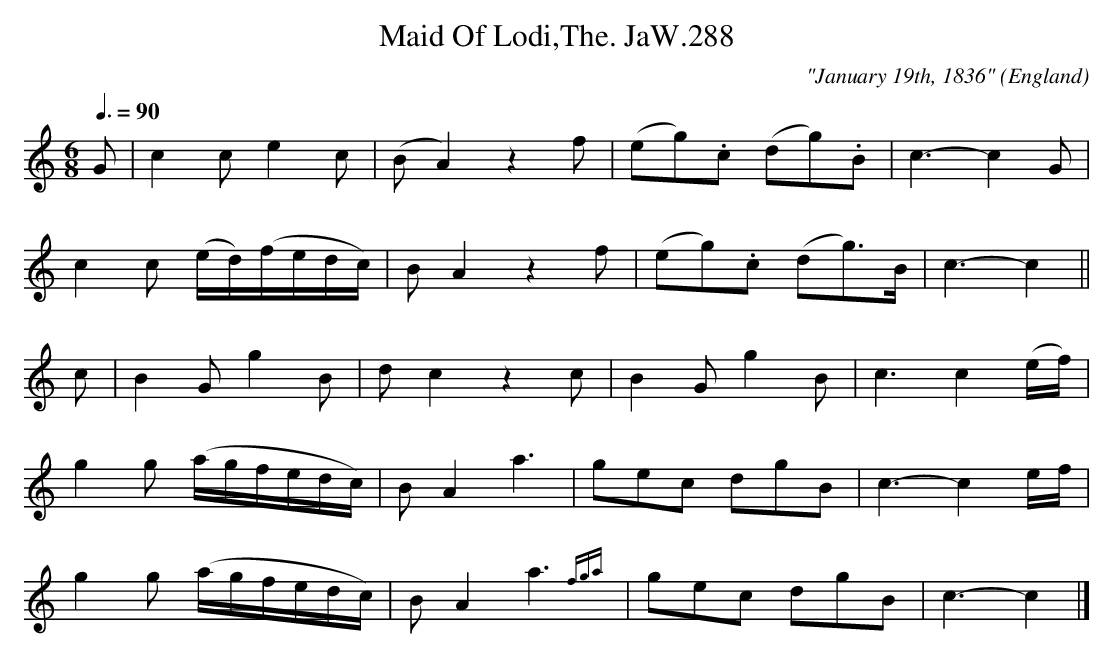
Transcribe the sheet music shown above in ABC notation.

X:1
T:Maid Of Lodi,The. JaW.288
C:"January 19th, 1836"
L:1/8
M:6/8
O:England
Q:3/8=90
K:C
G|c2c e2c|(BA2)z2f|(eg).c (dg).B|c3-c2G|!
c2c (e/d/)(f/e/d/c/)|BA2z2f|(eg).c (dg)>B|c3-c2||!
c|B2Gg2B|dc2z2c|B2Gg2B|c3c2(e/f/)|!
g2g (a/g/f/e/d/c/)|BA2a3|gec dgB|c3-c2e/f/|!
g2g (a/g/f/e/d/c/)|BA2a3{fga}|gec dgB|c3-c2|]
